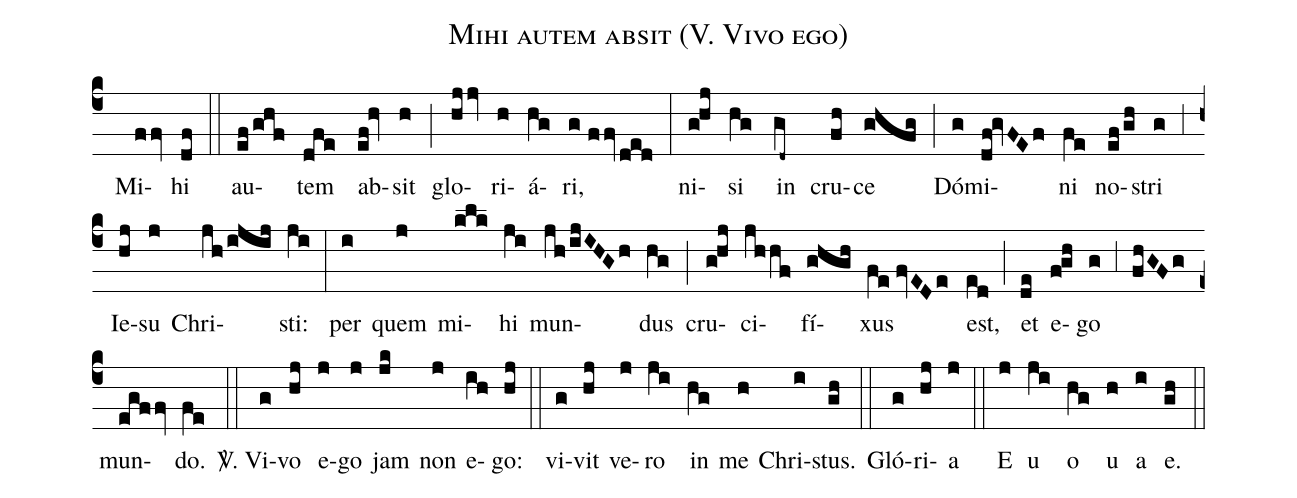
name:Mihi autem absit (V. Vivo ego);
mode:III;
office-part:Introitus;
%%
(c4) () Mi(ffv)hi(df) (::) au(ef/ghf)tem(dfe) ab(ef!hv)sit(h) (;) glo(hjjv)ri(h)á(hg)ri,(g//ffv/ded) (:) ni(g!hj)si(hg) in(gd~) cru(fh)ce(ghfg) (;) Dó(g)mi(df!gvFEf)ni(fe) no(ef/gh)stri(g) (,3) Ie(hj)su(j) Chri(jh/ijij)sti:(ji) (:) per(i) quem(j) mi(klk)hi(ji) mun(jh/ijIHGh)dus(hg) (;) cru(g!hj)ci(jhhf)fí(ghgh)xus(fe//fvEDe) est,(ed) (;) et(de) e(f!gh)go(g) (,3) (fhGFg) mun(egffv)do.(fe) (::) <sp>V/</sp>. Vi(g)vo(hj) e(j)go(j) jam(jk) non(j) e(ih)go:(hj) (::) vi(g)vit(hj) ve(j)ro(ji) in(hg) me(h) Chri(i)stus.(gh) (::) Gló(g)ri(hj)a(j) (::) E(j) u(ji) o(hg) u(h) a(i) e.(gh) (::)
